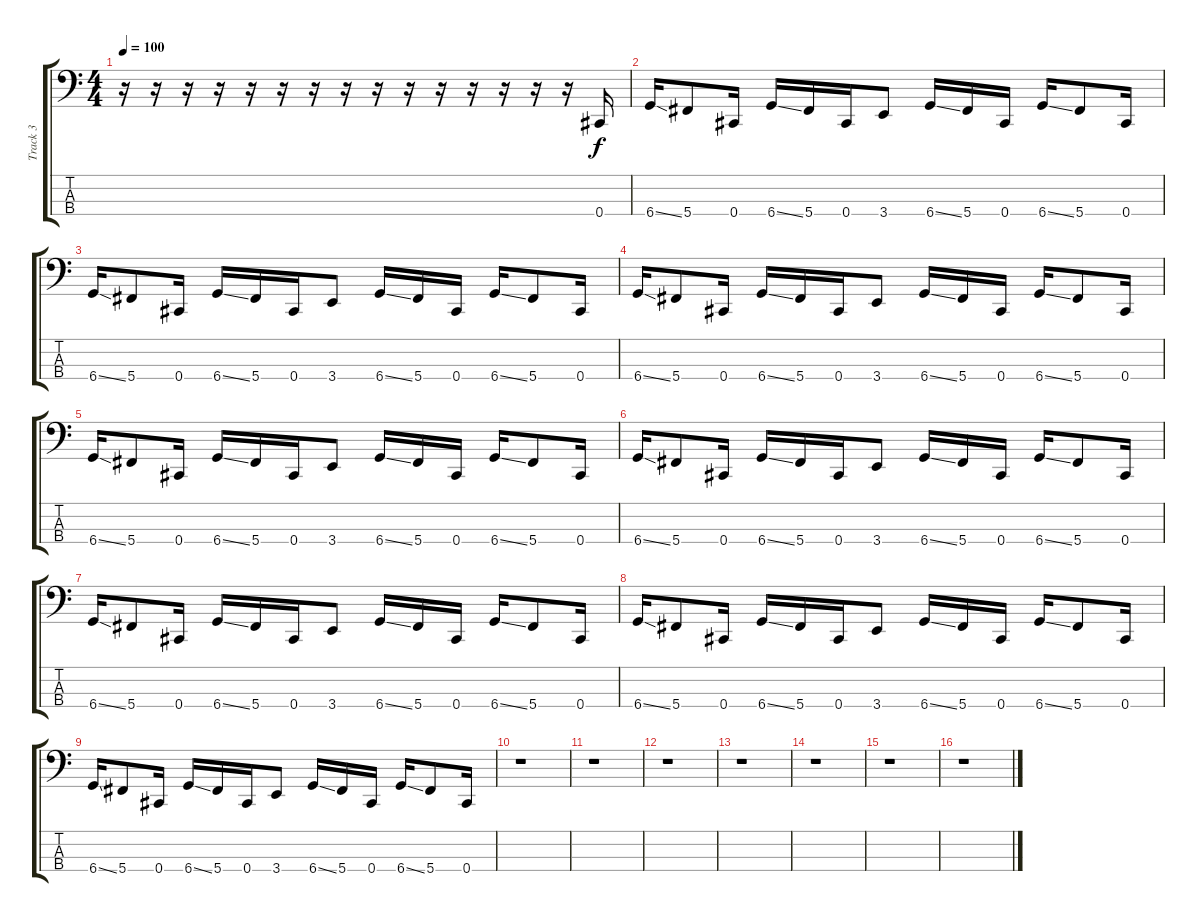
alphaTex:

\track ("Track 3" "Track 3") {instrument electricbassfinger}
\staff {score tabs}
\tuning (E2 B1 Gb1 Db1) {hide}
\ts (4 4)
\tempo 100
\clef f4
\ks c
r.16{dy f instrument electricbassfinger} r.16 r.16 r.16 r.16 r.16 r.16 r.16 r.16 r.16 r.16 r.16 r.16 r.16 r.16 0.4.16 |
6.4{ss}.16 5.4.8 0.4.16 6.4{ss}.16 5.4.16 0.4.16 3.4.8 6.4{ss}.16 5.4.16 0.4.16 6.4{ss}.16 5.4.8 0.4.16 |
6.4{ss}.16 5.4.8 0.4.16 6.4{ss}.16 5.4.16 0.4.16 3.4.8 6.4{ss}.16 5.4.16 0.4.16 6.4{ss}.16 5.4.8 0.4.16 |
6.4{ss}.16 5.4.8 0.4.16 6.4{ss}.16 5.4.16 0.4.16 3.4.8 6.4{ss}.16 5.4.16 0.4.16 6.4{ss}.16 5.4.8 0.4.16 |
6.4{ss}.16 5.4.8 0.4.16 6.4{ss}.16 5.4.16 0.4.16 3.4.8 6.4{ss}.16 5.4.16 0.4.16 6.4{ss}.16 5.4.8 0.4.16 |
6.4{ss}.16 5.4.8 0.4.16 6.4{ss}.16 5.4.16 0.4.16 3.4.8 6.4{ss}.16 5.4.16 0.4.16 6.4{ss}.16 5.4.8 0.4.16 |
6.4{ss}.16 5.4.8 0.4.16 6.4{ss}.16 5.4.16 0.4.16 3.4.8 6.4{ss}.16 5.4.16 0.4.16 6.4{ss}.16 5.4.8 0.4.16 |
6.4{ss}.16 5.4.8 0.4.16 6.4{ss}.16 5.4.16 0.4.16 3.4.8 6.4{ss}.16 5.4.16 0.4.16 6.4{ss}.16 5.4.8 0.4.16 |
6.4{ss}.16 5.4.8 0.4.16 6.4{ss}.16 5.4.16 0.4.16 3.4.8 6.4{ss}.16 5.4.16 0.4.16 6.4{ss}.16 5.4.8 0.4.16 |
r.1 |
r.1 |
r.1 |
r.1 |
r.1 |
r.1 |
r.1
